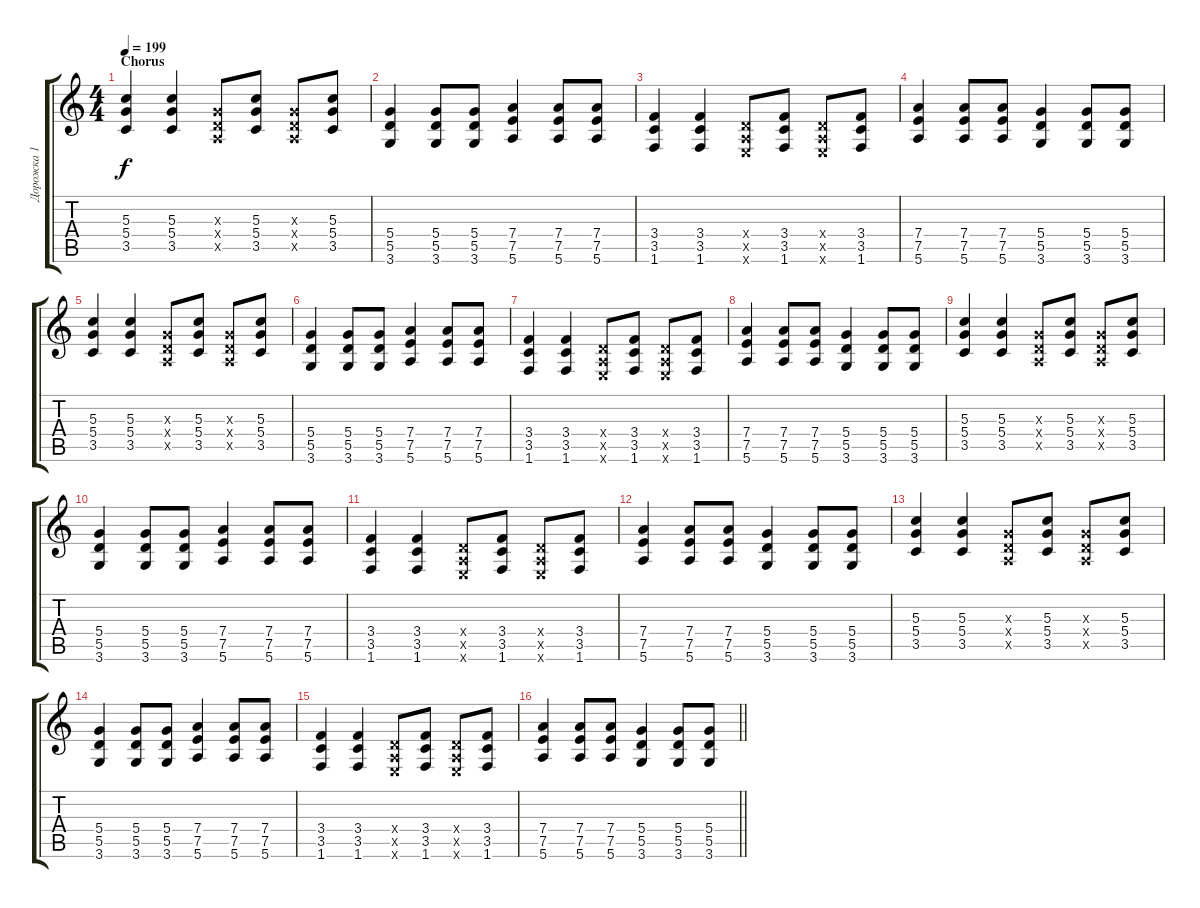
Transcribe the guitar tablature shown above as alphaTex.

\track ("Дорожка 1" "Дорожка 1") {instrument distortionguitar}
\staff {score tabs}
\tuning (E4 B3 G3 D3 A2 E2) {hide}
\ts (4 4)
\section ("" "Chorus")
\tempo 199
\clef g2
\ks c
(5.3 5.4 3.5).4{dy f} (5.3 5.4 3.5).4 (0.3{x} 0.4{x} 0.5{x}).8 (5.3 5.4 3.5).8 (0.3{x} 0.4{x} 0.5{x}).8 (5.3 5.4 3.5).8 |
(5.4 5.5 3.6).4 (5.4 5.5 3.6).8 (5.4 5.5 3.6).8 (7.4 7.5 5.6).4 (7.4 7.5 5.6).8 (7.4 7.5 5.6).8 |
(3.4 3.5 1.6).4 (3.4 3.5 1.6).4 (0.4{x} 0.5{x} 0.6{x}).8 (3.4 3.5 1.6).8 (0.4{x} 0.5{x} 0.6{x}).8 (3.4 3.5 1.6).8 |
(7.4 7.5 5.6).4 (7.4 7.5 5.6).8 (7.4 7.5 5.6).8 (5.4 5.5 3.6).4 (5.4 5.5 3.6).8 (5.4 5.5 3.6).8 |
(5.3 5.4 3.5).4 (5.3 5.4 3.5).4 (0.3{x} 0.4{x} 0.5{x}).8 (5.3 5.4 3.5).8 (0.3{x} 0.4{x} 0.5{x}).8 (5.3 5.4 3.5).8 |
(5.4 5.5 3.6).4 (5.4 5.5 3.6).8 (5.4 5.5 3.6).8 (7.4 7.5 5.6).4 (7.4 7.5 5.6).8 (7.4 7.5 5.6).8 |
(3.4 3.5 1.6).4 (3.4 3.5 1.6).4 (0.4{x} 0.5{x} 0.6{x}).8 (3.4 3.5 1.6).8 (0.4{x} 0.5{x} 0.6{x}).8 (3.4 3.5 1.6).8 |
(7.4 7.5 5.6).4 (7.4 7.5 5.6).8 (7.4 7.5 5.6).8 (5.4 5.5 3.6).4 (5.4 5.5 3.6).8 (5.4 5.5 3.6).8 |
(5.3 5.4 3.5).4 (5.3 5.4 3.5).4 (0.3{x} 0.4{x} 0.5{x}).8 (5.3 5.4 3.5).8 (0.3{x} 0.4{x} 0.5{x}).8 (5.3 5.4 3.5).8 |
(5.4 5.5 3.6).4 (5.4 5.5 3.6).8 (5.4 5.5 3.6).8 (7.4 7.5 5.6).4 (7.4 7.5 5.6).8 (7.4 7.5 5.6).8 |
(3.4 3.5 1.6).4 (3.4 3.5 1.6).4 (0.4{x} 0.5{x} 0.6{x}).8 (3.4 3.5 1.6).8 (0.4{x} 0.5{x} 0.6{x}).8 (3.4 3.5 1.6).8 |
(7.4 7.5 5.6).4 (7.4 7.5 5.6).8 (7.4 7.5 5.6).8 (5.4 5.5 3.6).4 (5.4 5.5 3.6).8 (5.4 5.5 3.6).8 |
(5.3 5.4 3.5).4 (5.3 5.4 3.5).4 (0.3{x} 0.4{x} 0.5{x}).8 (5.3 5.4 3.5).8 (0.3{x} 0.4{x} 0.5{x}).8 (5.3 5.4 3.5).8 |
(5.4 5.5 3.6).4 (5.4 5.5 3.6).8 (5.4 5.5 3.6).8 (7.4 7.5 5.6).4 (7.4 7.5 5.6).8 (7.4 7.5 5.6).8 |
(3.4 3.5 1.6).4 (3.4 3.5 1.6).4 (0.4{x} 0.5{x} 0.6{x}).8 (3.4 3.5 1.6).8 (0.4{x} 0.5{x} 0.6{x}).8 (3.4 3.5 1.6).8 |
\barLineRight lightlight
(7.4 7.5 5.6).4 (7.4 7.5 5.6).8 (7.4 7.5 5.6).8 (5.4 5.5 3.6).4 (5.4 5.5 3.6).8 (5.4 5.5 3.6).8
